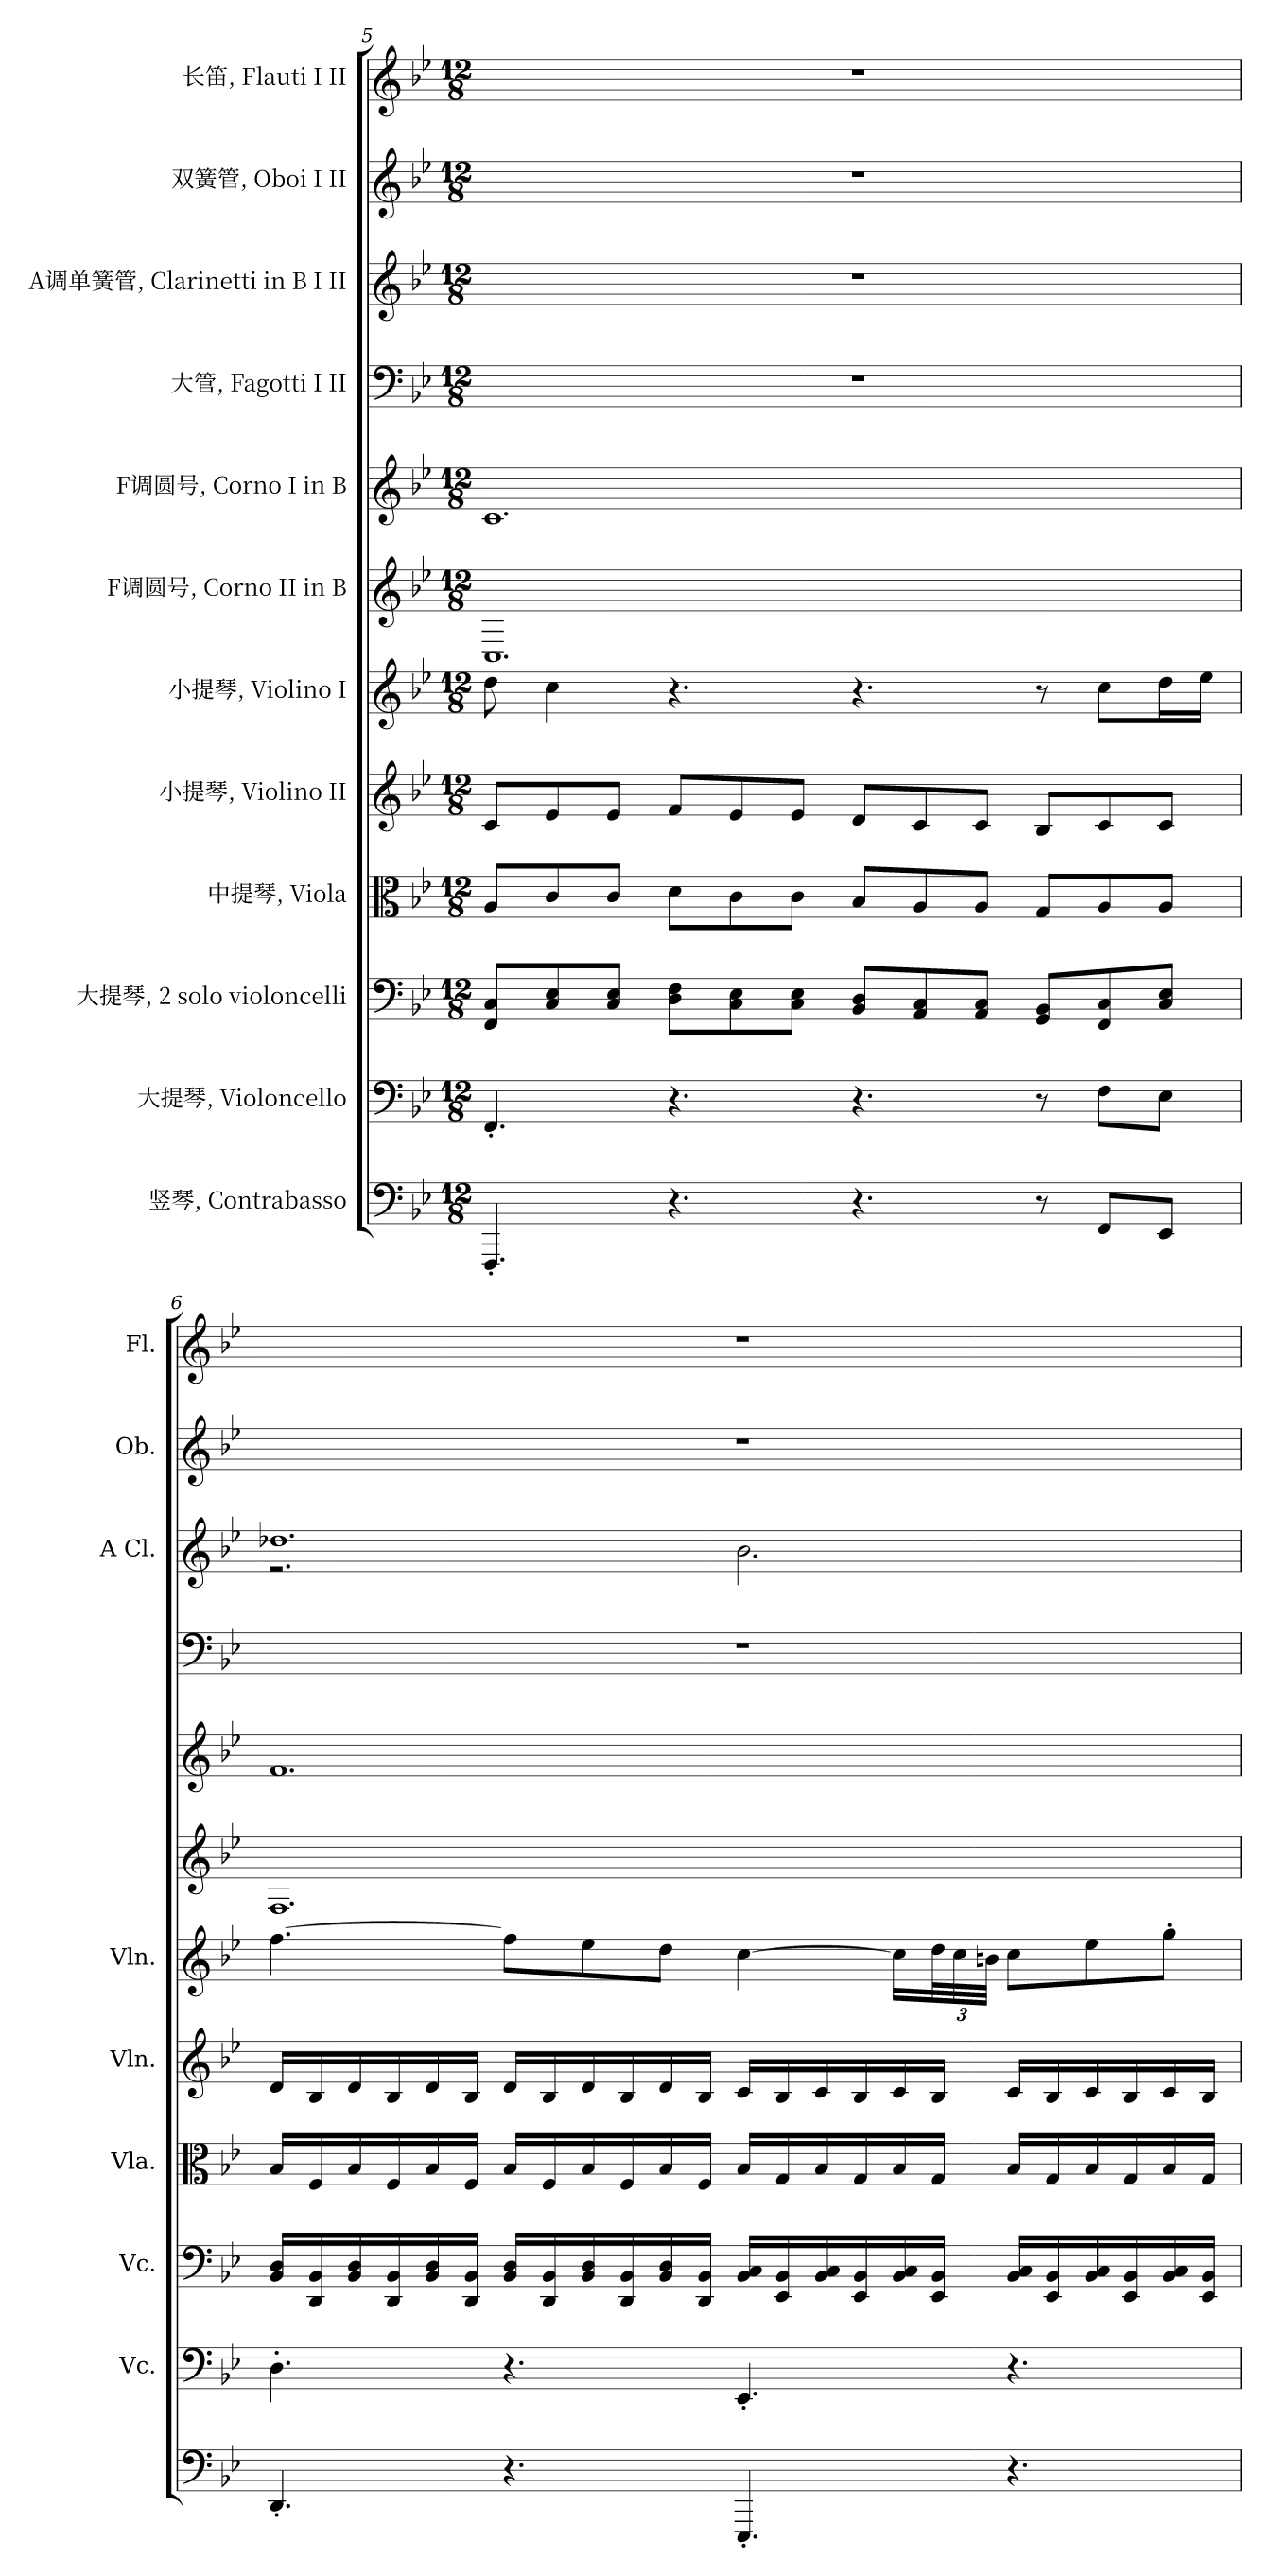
**kern	**kern	**kern	**kern	**kern	**kern	**kern	**kern	**kern	**kern	**kern	**kern
*part12	*part11	*part10	*part9	*part8	*part7	*part6	*part5	*part4	*part3	*part2	*part1
*staff12	*staff11	*staff10	*staff9	*staff8	*staff7	*staff6	*staff5	*staff4	*staff3	*staff2	*staff1
*I"竖琴, Contrabasso	*I"大提琴, Violoncello	*I"大提琴, 2 solo violoncelli	*I"中提琴, Viola	*I"小提琴, Violino II	*I"小提琴, Violino I	*I"F调圆号, Corno II in B	*I"F调圆号, Corno I in B	*I"大管, Fagotti I II	*I"A调单簧管, Clarinetti in B I II	*I"双簧管, Oboi I II	*I"长笛, Flauti I II
*	*I'Vc.	*I'Vc.	*I'Vla.	*I'Vln.	*I'Vln.	*	*	*	*I'A Cl.	*I'Ob.	*I'Fl.
*clefF4	*clefF4	*clefF4	*clefC3	*clefG2	*clefG2	*clefG2	*clefG2	*clefF4	*clefG2	*clefG2	*clefG2
*	*	*	*	*	*	*ITrd4c7	*ITrd4c7	*	*ITrd2c3	*	*
*k[b-e-]	*k[b-e-]	*k[b-e-]	*k[b-e-]	*k[b-e-]	*k[b-e-]	*k[b-e-a-]	*k[b-e-a-]	*k[b-e-]	*k[f#]	*k[b-e-]	*k[b-e-]
*M12/8	*M12/8	*M12/8	*M12/8	*M12/8	*M12/8	*M12/8	*M12/8	*M12/8	*M12/8	*M12/8	*M12/8
*MM58	*MM58	*MM58	*MM58	*MM58	*MM58	*MM58	*MM58	*MM58	*MM58	*MM58	*MM58
=5	=5	=5	=5	=5	=5	=5	=5	=5	=5	=5	=5
4.FFF'/	4.FF'/	8FF/ 8C/L	8A/L	8c/L	8dd\	1.FF	1.F	1.r	1.r	1.r	1.r
.	.	8C/ 8E-/	8c/	8e-/	4cc\	.	.	.	.	.	.
.	.	8C/ 8E-/J	8c/J	8e-/J	.	.	.	.	.	.	.
4.r	4.r	8D\ 8F\L	8d\L	8f/L	4.r	.	.	.	.	.	.
.	.	8C\ 8E-\	8c\	8e-/	.	.	.	.	.	.	.
.	.	8C\ 8E-\J	8c\J	8e-/J	.	.	.	.	.	.	.
4.r	4.r	8BB-/ 8D/L	8B-/L	8d/L	4.r	.	.	.	.	.	.
.	.	8AA/ 8C/	8A/	8c/	.	.	.	.	.	.	.
.	.	8AA/ 8C/J	8A/J	8c/J	.	.	.	.	.	.	.
8r	8r	8GG/ 8BB-/L	8G/L	8B-/L	8r	.	.	.	.	.	.
8FF/L	8F\L	8FF/ 8C/	8A/	8c/	8cc\L	.	.	.	.	.	.
8EE-/J	8E-\J	8C/ 8E-/J	8A/J	8c/J	16dd\L	.	.	.	.	.	.
.	.	.	.	.	16ee-\JJ	.	.	.	.	.	.
!!LO:PB:g=z
=6	=6	=6	=6	=6	=6	=6	=6	=6	=6	=6	=6
*	*	*	*	*	*	*	*	*	*	*	*MM58
*	*	*	*	*	*	*	*	*	*^	*	*
4.DD'/	4.D'\	16BB-/ 16D/LL	16B-/LL	16d/LL	[4.ff\	1.BB-	1.B-	1.r	1.b-X	2.r	1.r	1.r
.	.	16DD/ 16BB-/	16F/	16B-/	.	.	.	.	.	.	.	.
.	.	16BB-/ 16D/	16B-/	16d/	.	.	.	.	.	.	.	.
.	.	16DD/ 16BB-/	16F/	16B-/	.	.	.	.	.	.	.	.
.	.	16BB-/ 16D/	16B-/	16d/	.	.	.	.	.	.	.	.
.	.	16DD/ 16BB-/JJ	16F/JJ	16B-/JJ	.	.	.	.	.	.	.	.
4.r	4.r	16BB-/ 16D/LL	16B-/LL	16d/LL	8ff\L]	.	.	.	.	.	.	.
.	.	16DD/ 16BB-/	16F/	16B-/	.	.	.	.	.	.	.	.
.	.	16BB-/ 16D/	16B-/	16d/	8ee-\	.	.	.	.	.	.	.
.	.	16DD/ 16BB-/	16F/	16B-/	.	.	.	.	.	.	.	.
.	.	16BB-/ 16D/	16B-/	16d/	8dd\J	.	.	.	.	.	.	.
.	.	16DD/ 16BB-/JJ	16F/JJ	16B-/JJ	.	.	.	.	.	.	.	.
4.EEE-'/	4.EE-'/	16BB-/ 16C/LL	16B-/LL	16c/LL	[4cc\	.	.	.	.	2.g\	.	.
.	.	16EE-/ 16BB-/	16G/	16B-/	.	.	.	.	.	.	.	.
.	.	16BB-/ 16C/	16B-/	16c/	.	.	.	.	.	.	.	.
.	.	16EE-/ 16BB-/	16G/	16B-/	.	.	.	.	.	.	.	.
.	.	16BB-/ 16C/	16B-/	16c/	16cc\LL]	.	.	.	.	.	.	.
*	*	*	*	*	*Xbrackettup	*	*	*	*	*	*	*
.	.	16EE-/ 16BB-/JJ	16G/JJ	16B-/JJ	48dd\L	.	.	.	.	.	.	.
.	.	.	.	.	48cc\	.	.	.	.	.	.	.
.	.	.	.	.	48bn\JJJ	.	.	.	.	.	.	.
4.r	4.r	16BB-/ 16C/LL	16B-/LL	16c/LL	8cc\L	.	.	.	.	.	.	.
.	.	16EE-/ 16BB-/	16G/	16B-/	.	.	.	.	.	.	.	.
.	.	16BB-/ 16C/	16B-/	16c/	8ee-\	.	.	.	.	.	.	.
.	.	16EE-/ 16BB-/	16G/	16B-/	.	.	.	.	.	.	.	.
.	.	16BB-/ 16C/	16B-/	16c/	8gg'\J	.	.	.	.	.	.	.
.	.	16EE-/ 16BB-/JJ	16G/JJ	16B-/JJ	.	.	.	.	.	.	.	.
*	*	*	*	*	*	*	*	*	*v	*v	*	*
=	=	=	=	=	=	=	=	=	=	=	=
*-	*-	*-	*-	*-	*-	*-	*-	*-	*-	*-	*-
